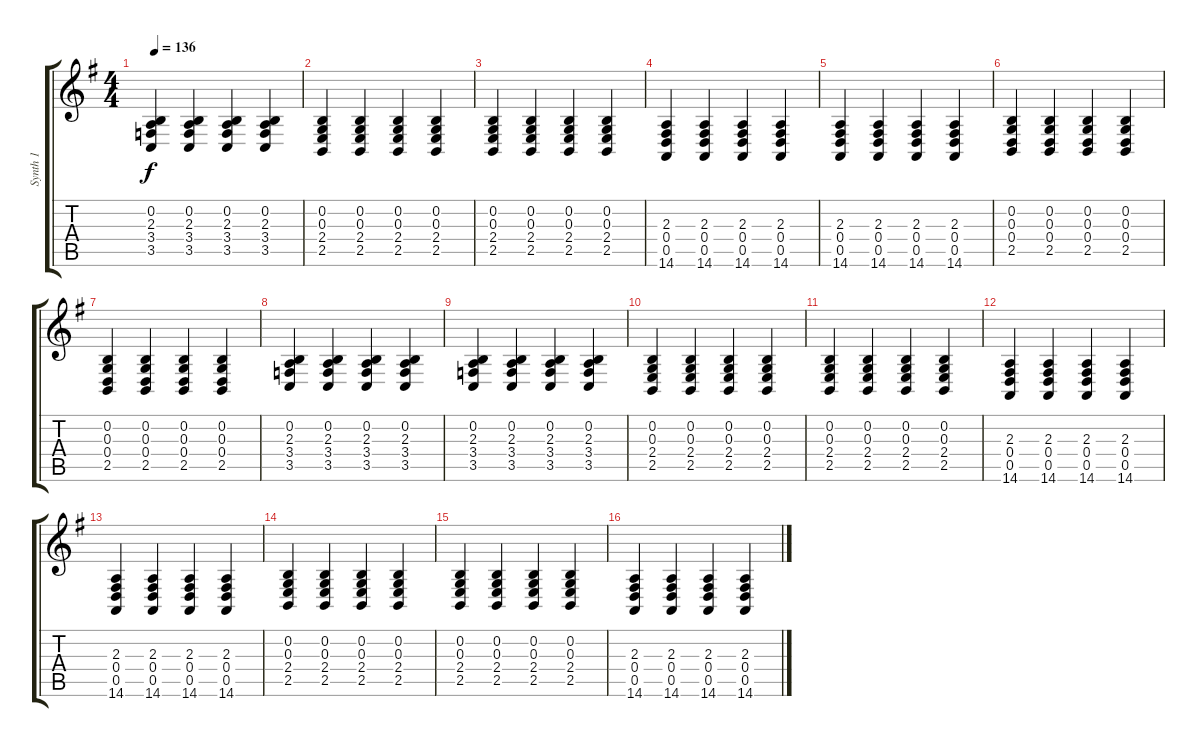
\track ("Synth 1" "Synth 1") {instrument acousticgrandpiano}
\staff {score tabs}
\tuning (E4 B3 G3 D3 A2 E2) {hide}
\ts (4 4)
\tempo 136
\clef g2
\ks g
(0.2 2.3 3.4 3.5).4{dy f} (0.2 2.3 3.4 3.5).4 (0.2 2.3 3.4 3.5).4 (0.2 2.3 3.4 3.5).4 |
(0.2 0.3 2.4 2.5).4 (0.2 0.3 2.4 2.5).4 (0.2 0.3 2.4 2.5).4 (0.2 0.3 2.4 2.5).4 |
(0.2 0.3 2.4 2.5).4 (0.2 0.3 2.4 2.5).4 (0.2 0.3 2.4 2.5).4 (0.2 0.3 2.4 2.5).4 |
(2.3 0.4 0.5 14.6).4 (2.3 0.4 0.5 14.6).4 (2.3 0.4 0.5 14.6).4 (2.3 0.4 0.5 14.6).4 |
(2.3 0.4 0.5 14.6).4 (2.3 0.4 0.5 14.6).4 (2.3 0.4 0.5 14.6).4 (2.3 0.4 0.5 14.6).4 |
(0.2 0.3 0.4 2.5).4 (0.2 0.3 0.4 2.5).4 (0.2 0.3 0.4 2.5).4 (0.2 0.3 0.4 2.5).4 |
(0.2 0.3 0.4 2.5).4 (0.2 0.3 0.4 2.5).4 (0.2 0.3 0.4 2.5).4 (0.2 0.3 0.4 2.5).4 |
(0.2 2.3 3.4 3.5).4 (0.2 2.3 3.4 3.5).4 (0.2 2.3 3.4 3.5).4 (0.2 2.3 3.4 3.5).4 |
(0.2 2.3 3.4 3.5).4 (0.2 2.3 3.4 3.5).4 (0.2 2.3 3.4 3.5).4 (0.2 2.3 3.4 3.5).4 |
(0.2 0.3 2.4 2.5).4 (0.2 0.3 2.4 2.5).4 (0.2 0.3 2.4 2.5).4 (0.2 0.3 2.4 2.5).4 |
(0.2 0.3 2.4 2.5).4 (0.2 0.3 2.4 2.5).4 (0.2 0.3 2.4 2.5).4 (0.2 0.3 2.4 2.5).4 |
(2.3 0.4 0.5 14.6).4 (2.3 0.4 0.5 14.6).4 (2.3 0.4 0.5 14.6).4 (2.3 0.4 0.5 14.6).4 |
(2.3 0.4 0.5 14.6).4 (2.3 0.4 0.5 14.6).4 (2.3 0.4 0.5 14.6).4 (2.3 0.4 0.5 14.6).4 |
(0.2 0.3 2.4 2.5).4 (0.2 0.3 2.4 2.5).4 (0.2 0.3 2.4 2.5).4 (0.2 0.3 2.4 2.5).4 |
(0.2 0.3 2.4 2.5).4 (0.2 0.3 2.4 2.5).4 (0.2 0.3 2.4 2.5).4 (0.2 0.3 2.4 2.5).4 |
(2.3 0.4 0.5 14.6).4 (2.3 0.4 0.5 14.6).4 (2.3 0.4 0.5 14.6).4 (2.3 0.4 0.5 14.6).4
